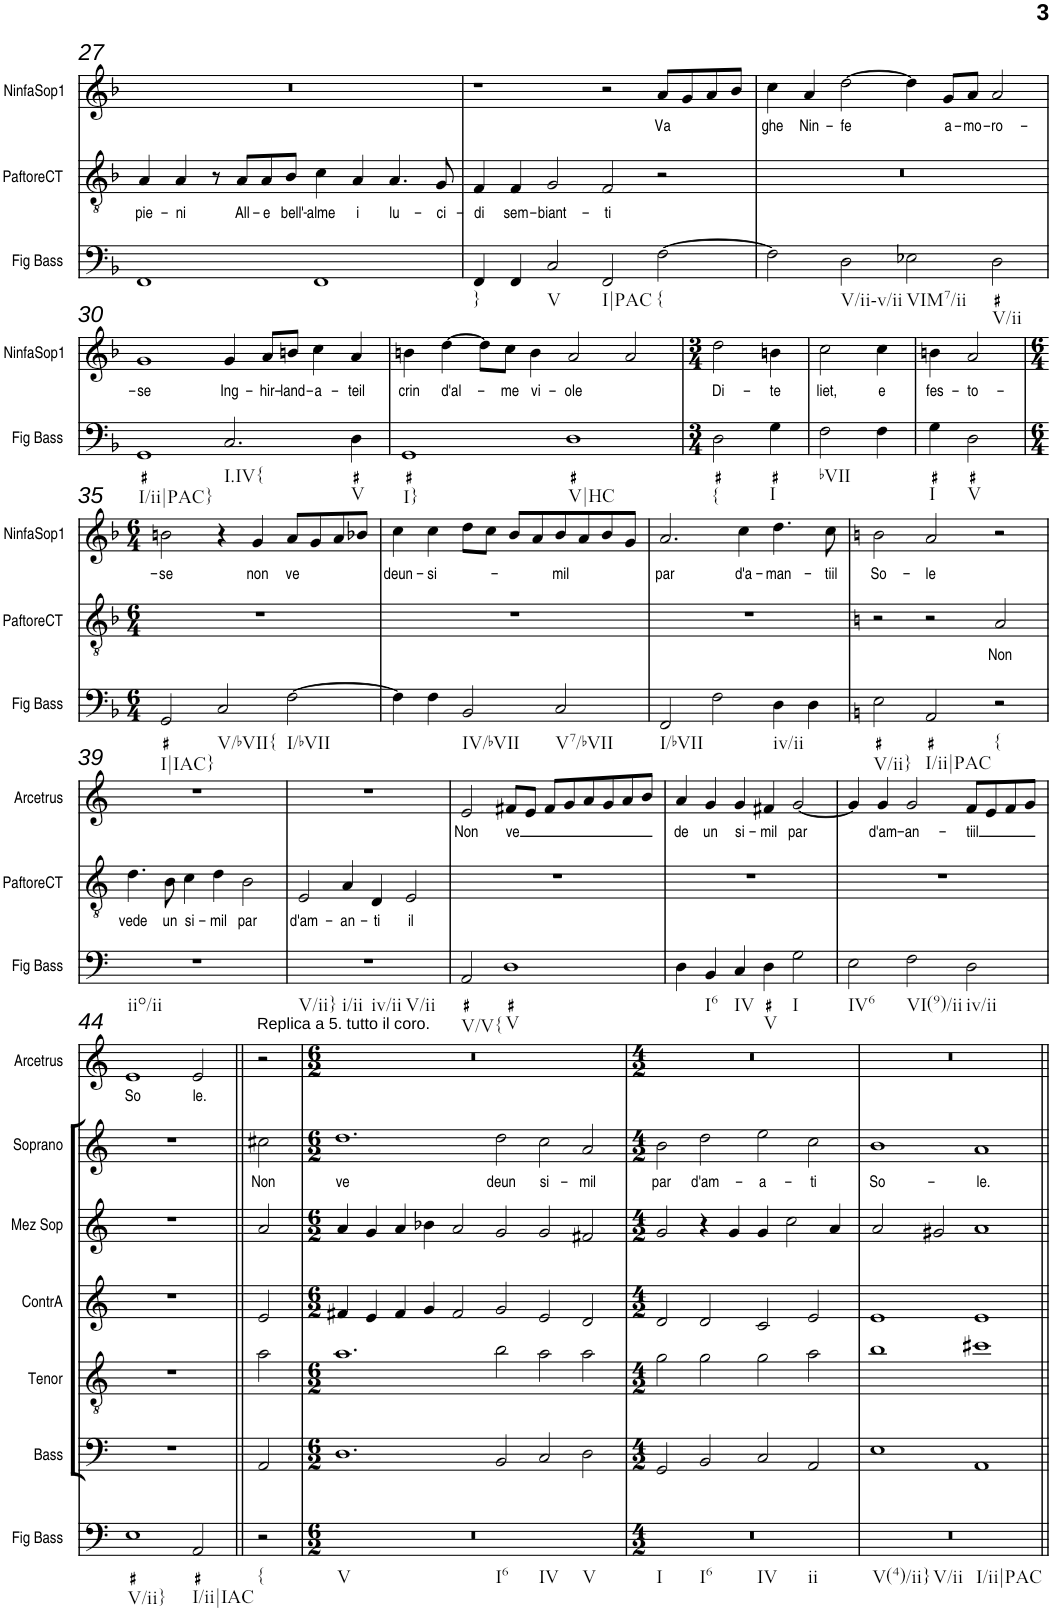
**kern	**kern	**text	**kern	**kern	**kern	**kern	**kern	**text	**kern	**text	**kern	**text
*part9	*part8	*part8	*part7	*part6	*part5	*part4	*part3	*part3	*part2	*part2	*part1	*part1
*staff9	*staff8	*staff8	*staff7	*staff6	*staff5	*staff4	*staff3	*staff3	*staff2	*staff2	*staff1	*staff1
*I"Fig Bass	*I"Paftore del Coro	*	*I"Bass	*I"Tenor	*I"ContrA	*I"Mez Sop	*I"Soprano	*	*I"NinfaSop1	*	*I"Arcetrus	*
*I'Fig Bass	*	*	*I'Bass	*I'Tenor	*I'ContrA	*I'Mez Sop	*I'Soprano	*	*I'NinfaSop1	*	*I'Arcetrus	*
!!LO:PB:g=z
*clefF4	*clefGv2	*	*clefF4	*clefGv2	*clefG2	*clefG2	*clefG2	*	*clefG2	*	*clefG2	*
*k[b-]	*k[b-]	*	*k[b-]	*k[b-]	*k[b-]	*k[b-]	*k[b-]	*	*k[b-]	*	*k[b-]	*
*M4/2	*M4/2	*	*M4/2	*M4/2	*M4/2	*M4/2	*M4/2	*	*M4/2	*	*M4/2	*
=27	=27	=27	=27	=27	=27	=27	=27	=27	=27	=27	=27	=27
!	!	!LO:LY:b	!	!	!	!	!	!	!	!	!	!
1FF	4A/	pie-	0r	0r	0r	0r	0r	.	0r	.	0r	.
!	!	!LO:LY:b	!	!	!	!	!	!	!	!	!	!
.	4A/	-ni	.	.	.	.	.	.	.	.	.	.
.	8r	.	.	.	.	.	.	.	.	.	.	.
!	!	!LO:LY:b	!	!	!	!	!	!	!	!	!	!
.	8A/L	All-	.	.	.	.	.	.	.	.	.	.
!	!	!LO:LY:b	!	!	!	!	!	!	!	!	!	!
.	8A/	-e	.	.	.	.	.	.	.	.	.	.
!	!	!LO:LY:b	!	!	!	!	!	!	!	!	!	!
.	8B-/J	bell'-	.	.	.	.	.	.	.	.	.	.
!	!	!LO:LY:b	!	!	!	!	!	!	!	!	!	!
1FF	4c\	-alme	.	.	.	.	.	.	.	.	.	.
!	!	!LO:LY:b	!	!	!	!	!	!	!	!	!	!
.	4A/	i	.	.	.	.	.	.	.	.	.	.
!	!	!LO:LY:b	!	!	!	!	!	!	!	!	!	!
.	4.A/	lu-	.	.	.	.	.	.	.	.	.	.
!	!	!LO:LY:b	!	!	!	!	!	!	!	!	!	!
.	8G/	-ci-	.	.	.	.	.	.	.	.	.	.
=28	=28	=28	=28	=28	=28	=28	=28	=28	=28	=28	=28	=28
!LO:TX:b:t=}	!	!	!	!	!	!	!	!	!	!	!	!
!	!	!LO:LY:b	!	!	!	!	!	!	!	!	!	!
4FF/	4F/	-di	0r	0r	0r	0r	0r	.	1r	.	0r	.
!	!	!LO:LY:b	!	!	!	!	!	!	!	!	!	!
4FF/	4F/	sem-	.	.	.	.	.	.	.	.	.	.
!LO:TX:b:t=V	!	!	!	!	!	!	!	!	!	!	!	!
!	!	!LO:LY:b	!	!	!	!	!	!	!	!	!	!
2C/	2G/	-biant-	.	.	.	.	.	.	.	.	.	.
!LO:TX:b:t=I|PAC	!	!	!	!	!	!	!	!	!	!	!	!
!	!	!LO:LY:b	!	!	!	!	!	!	!	!	!	!
2FF/	2F/	-ti	.	.	.	.	.	.	2r	.	.	.
!LO:TX:b:t={	!	!	!	!	!	!	!	!	!	!	!	!
!	!	!	!	!	!	!	!	!	!	!LO:LY:b	!	!
[2F\	2r	.	.	.	.	.	.	.	8a/L	Va	.	.
.	.	.	.	.	.	.	.	.	8g/	.	.	.
.	.	.	.	.	.	.	.	.	8a/	.	.	.
.	.	.	.	.	.	.	.	.	8b-/J	.	.	.
=29	=29	=29	=29	=29	=29	=29	=29	=29	=29	=29	=29	=29
!	!	!	!	!	!	!	!	!	!	!LO:LY:b	!	!
2F\]	0r	.	0r	0r	0r	0r	0r	.	4cc\	ghe	0r	.
!	!	!	!	!	!	!	!	!	!	!LO:LY:b	!	!
.	.	.	.	.	.	.	.	.	4a/	Nin-	.	.
!LO:TX:b:t=V/ii-v/ii	!	!	!	!	!	!	!	!	!	!	!	!
!	!	!	!	!	!	!	!	!	!	!LO:LY:b	!	!
2D\	.	.	.	.	.	.	.	.	[2dd\	-fe	.	.
!LO:TX:b:t=VIM7/ii	!	!	!	!	!	!	!	!	!	!	!	!
2E-X\	.	.	.	.	.	.	.	.	4dd\]	.	.	.
!	!	!	!	!	!	!	!	!	!	!LO:LY:b	!	!
.	.	.	.	.	.	.	.	.	8g/L	a-	.	.
!	!	!	!	!	!	!	!	!	!	!LO:LY:b	!	!
.	.	.	.	.	.	.	.	.	8a/J	-mo-	.	.
!LO:TX:b:t=V/ii	!	!	!	!	!	!	!	!	!	!	!	!
!	!	!	!	!	!	!	!	!	!	!LO:LY:b	!	!
2D\	.	.	.	.	.	.	.	.	2a/	-ro-	.	.
!!LO:LB:g=z
=30	=30	=30	=30	=30	=30	=30	=30	=30	=30	=30	=30	=30
!LO:TX:b:t=I/ii|PAC}	!	!	!	!	!	!	!	!	!	!	!	!
!	!	!	!	!	!	!	!	!	!	!LO:LY:b	!	!
1GG	0r	.	0r	0r	0r	0r	0r	.	1g	-se	0r	.
!LO:TX:b:t=I.IV{	!	!	!	!	!	!	!	!	!	!	!	!
!	!	!	!	!	!	!	!	!	!	!LO:LY:b	!	!
2.C/	.	.	.	.	.	.	.	.	4g/	Ing-	.	.
!	!	!	!	!	!	!	!	!	!	!LO:LY:b	!	!
.	.	.	.	.	.	.	.	.	8a/L	-hir-	.	.
!	!	!	!	!	!	!	!	!	!	!LO:LY:b	!	!
.	.	.	.	.	.	.	.	.	8bn/J	-land-	.	.
!	!	!	!	!	!	!	!	!	!	!LO:LY:b	!	!
.	.	.	.	.	.	.	.	.	4cc\	-a-	.	.
!LO:TX:b:t=V	!	!	!	!	!	!	!	!	!	!	!	!
!	!	!	!	!	!	!	!	!	!	!LO:LY:b	!	!
4D\	.	.	.	.	.	.	.	.	4a/	-teil	.	.
=31	=31	=31	=31	=31	=31	=31	=31	=31	=31	=31	=31	=31
!LO:TX:b:t=I}	!	!	!	!	!	!	!	!	!	!	!	!
!	!	!	!	!	!	!	!	!	!	!LO:LY:b	!	!
1GG	0r	.	0r	0r	0r	0r	0r	.	4bn\	crin	0r	.
!	!	!	!	!	!	!	!	!	!	!LO:LY:b	!	!
.	.	.	.	.	.	.	.	.	[4dd\	d'al-	.	.
.	.	.	.	.	.	.	.	.	8dd\L]	.	.	.
!	!	!	!	!	!	!	!	!	!	!LO:LY:b	!	!
.	.	.	.	.	.	.	.	.	8cc\J	-me	.	.
!	!	!	!	!	!	!	!	!	!	!LO:LY:b	!	!
.	.	.	.	.	.	.	.	.	4b\	vi-	.	.
!LO:TX:b:t=V|HC	!	!	!	!	!	!	!	!	!	!	!	!
!	!	!	!	!	!	!	!	!	!	!LO:LY:b	!	!
1D	.	.	.	.	.	.	.	.	2a/	-ole	.	.
.	.	.	.	.	.	.	.	.	2a/	.	.	.
=32	=32	=32	=32	=32	=32	=32	=32	=32	=32	=32	=32	=32
*M3/4	*M3/4	*	*M3/4	*M3/4	*M3/4	*M3/4	*M3/4	*	*M3/4	*	*M3/4	*
!LO:TX:b:t={	!	!	!	!	!	!	!	!	!	!	!	!
!	!	!	!	!	!	!	!	!	!	!LO:LY:b	!	!
2D\	2.r	.	2.r	2.r	2.r	2.r	2.r	.	2dd\	Di-	2.r	.
!LO:TX:b:t=I	!	!	!	!	!	!	!	!	!	!	!	!
!	!	!	!	!	!	!	!	!	!	!LO:LY:b	!	!
4G\	.	.	.	.	.	.	.	.	4bn\	-te	.	.
=33	=33	=33	=33	=33	=33	=33	=33	=33	=33	=33	=33	=33
!LO:TX:b:t=bVII	!	!	!	!	!	!	!	!	!	!	!	!
!	!	!	!	!	!	!	!	!	!	!LO:LY:b	!	!
2F\	2.r	.	2.r	2.r	2.r	2.r	2.r	.	2cc\	liet,	2.r	.
!	!	!	!	!	!	!	!	!	!	!LO:LY:b	!	!
4F\	.	.	.	.	.	.	.	.	4cc\	e	.	.
=34	=34	=34	=34	=34	=34	=34	=34	=34	=34	=34	=34	=34
!LO:TX:b:t=I	!	!	!	!	!	!	!	!	!	!	!	!
!	!	!	!	!	!	!	!	!	!	!LO:LY:b	!	!
4G\	2.r	.	2.r	2.r	2.r	2.r	2.r	.	4bn\	fes-	2.r	.
!LO:TX:b:t=V	!	!	!	!	!	!	!	!	!	!	!	!
!	!	!	!	!	!	!	!	!	!	!LO:LY:b	!	!
2D\	.	.	.	.	.	.	.	.	2a/	-to-	.	.
!!LO:LB:g=z
=35	=35	=35	=35	=35	=35	=35	=35	=35	=35	=35	=35	=35
*M6/4	*M6/4	*	*M6/4	*M6/4	*M6/4	*M6/4	*M6/4	*	*M6/4	*	*M6/4	*
!LO:TX:b:t=I|IAC}	!	!	!	!	!	!	!	!	!	!	!	!
!	!	!	!	!	!	!	!	!	!	!LO:LY:b	!	!
2GG/	1.r	.	1.r	1.r	1.r	1.r	1.r	.	2bn\	-se	1.r	.
!LO:TX:b:t=V/bVII{	!	!	!	!	!	!	!	!	!	!	!	!
2C/	.	.	.	.	.	.	.	.	4r	.	.	.
!	!	!	!	!	!	!	!	!	!	!LO:LY:b	!	!
.	.	.	.	.	.	.	.	.	4g/	non	.	.
!LO:TX:b:t=I/bVII	!	!	!	!	!	!	!	!	!	!	!	!
!	!	!	!	!	!	!	!	!	!	!LO:LY:b	!	!
[2F\	.	.	.	.	.	.	.	.	8a/L	ve	.	.
.	.	.	.	.	.	.	.	.	8g/	.	.	.
.	.	.	.	.	.	.	.	.	8a/	.	.	.
.	.	.	.	.	.	.	.	.	8b-X/J	.	.	.
=36	=36	=36	=36	=36	=36	=36	=36	=36	=36	=36	=36	=36
!	!	!	!	!	!	!	!	!	!	!LO:LY:b	!	!
4F\]	1.r	.	1.r	1.r	1.r	1.r	1.r	.	4cc\	deun-	1.r	.
!	!	!	!	!	!	!	!	!	!	!LO:LY:b	!	!
4F\	.	.	.	.	.	.	.	.	4cc\	-si-	.	.
!LO:TX:b:t=IV/bVII	!	!	!	!	!	!	!	!	!	!	!	!
2BB-/	.	.	.	.	.	.	.	.	8dd\L	.	.	.
.	.	.	.	.	.	.	.	.	8cc\J	.	.	.
.	.	.	.	.	.	.	.	.	8b-/L	.	.	.
.	.	.	.	.	.	.	.	.	8a/	.	.	.
!LO:TX:b:t=V7/bVII	!	!	!	!	!	!	!	!	!	!	!	!
!	!	!	!	!	!	!	!	!	!	!LO:LY:b	!	!
2C/	.	.	.	.	.	.	.	.	8b-/	mil	.	.
.	.	.	.	.	.	.	.	.	8a/	.	.	.
.	.	.	.	.	.	.	.	.	8b-/	.	.	.
.	.	.	.	.	.	.	.	.	8g/J	.	.	.
=37	=37	=37	=37	=37	=37	=37	=37	=37	=37	=37	=37	=37
!LO:TX:b:t=I/bVII	!	!	!	!	!	!	!	!	!	!	!	!
!	!	!	!	!	!	!	!	!	!	!LO:LY:b	!	!
2FF/	1.r	.	1.r	1.r	1.r	1.r	1.r	.	2.a/	par	1.r	.
2F\	.	.	.	.	.	.	.	.	.	.	.	.
!	!	!	!	!	!	!	!	!	!	!LO:LY:b	!	!
.	.	.	.	.	.	.	.	.	4cc\	d'a-	.	.
!LO:TX:b:t=iv/ii	!	!	!	!	!	!	!	!	!	!	!	!
!	!	!	!	!	!	!	!	!	!	!LO:LY:b	!	!
4D\	.	.	.	.	.	.	.	.	4.dd\	-man-	.	.
4D\	.	.	.	.	.	.	.	.	.	.	.	.
!	!	!	!	!	!	!	!	!	!	!LO:LY:b	!	!
.	.	.	.	.	.	.	.	.	8cc\	-tiil	.	.
=38	=38	=38	=38	=38	=38	=38	=38	=38	=38	=38	=38	=38
*k[]	*k[]	*	*k[]	*k[]	*k[]	*k[]	*k[]	*	*k[]	*	*k[]	*
!LO:TX:b:t=V/ii}	!	!	!	!	!	!	!	!	!	!	!	!
!	!	!	!	!	!	!	!	!	!	!LO:LY:b	!	!
2E\	2r	.	2r	2r	2r	2r	2r	.	2b\	So-	2r	.
!LO:TX:b:t=I/ii|PAC	!	!	!	!	!	!	!	!	!	!	!	!
!	!	!	!	!	!	!	!	!	!	!LO:LY:b	!	!
2AA/	2r	.	1r	1r	1r	1r	1r	.	2a/	-le	1r	.
!LO:TX:b:t={	!	!	!	!	!	!	!	!	!	!	!	!
!	!	!LO:LY:b	!	!	!	!	!	!	!	!	!	!
2r	2A/	Non	.	.	.	.	.	.	2r	.	.	.
!!LO:LB:g=z
=39	=39	=39	=39	=39	=39	=39	=39	=39	=39	=39	=39	=39
!LO:TX:b:t=iio/ii	!	!	!	!	!	!	!	!	!	!	!	!
!	!	!LO:LY:b	!	!	!	!	!	!	!	!	!	!
1.r	4.d\	vede	1.r	1.r	1.r	1.r	1.r	.	1.r	.	1.r	.
!	!	!LO:LY:b	!	!	!	!	!	!	!	!	!	!
.	8B\	un	.	.	.	.	.	.	.	.	.	.
!	!	!LO:LY:b	!	!	!	!	!	!	!	!	!	!
.	4c\	si-	.	.	.	.	.	.	.	.	.	.
!	!	!LO:LY:b	!	!	!	!	!	!	!	!	!	!
.	4d\	-mil	.	.	.	.	.	.	.	.	.	.
!	!	!LO:LY:b	!	!	!	!	!	!	!	!	!	!
.	2B\	par	.	.	.	.	.	.	.	.	.	.
=40	=40	=40	=40	=40	=40	=40	=40	=40	=40	=40	=40	=40
!LO:TX:b:t=V/ii}	!	!	!	!	!	!	!	!	!	!	!	!
!LO:TX:b:t=i/ii	!	!	!	!	!	!	!	!	!	!	!	!
!LO:TX:b:t=iv/ii	!	!	!	!	!	!	!	!	!	!	!	!
!LO:TX:b:t=V/ii	!	!	!	!	!	!	!	!	!	!	!	!
!	!	!LO:LY:b	!	!	!	!	!	!	!	!	!	!
1.r	2E/	d'am-	1.r	1.r	1.r	1.r	1.r	.	1.r	.	1.r	.
!	!	!LO:LY:b	!	!	!	!	!	!	!	!	!	!
.	4A/	-an-	.	.	.	.	.	.	.	.	.	.
!	!	!LO:LY:b	!	!	!	!	!	!	!	!	!	!
.	4D/	-ti	.	.	.	.	.	.	.	.	.	.
!	!	!LO:LY:b	!	!	!	!	!	!	!	!	!	!
.	2E/	il	.	.	.	.	.	.	.	.	.	.
=41	=41	=41	=41	=41	=41	=41	=41	=41	=41	=41	=41	=41
*	*	*	*	*clefGv2	*clefG2	*clefG2	*clefG2	*	*	*	*	*
!LO:TX:b:t=V/V{	!	!	!	!	!	!	!	!	!	!	!	!
!	!	!	!	!	!	!	!	!	!	!	!	!LO:LY:b
2AA/	1.r	.	1.r	1.r	1.r	1.r	1.r	.	1.r	.	2e/	Non
!LO:TX:b:t=V	!	!	!	!	!	!	!	!	!	!	!	!
!	!	!	!	!	!	!	!	!	!	!	!	!LO:LY:b
1D	.	.	.	.	.	.	.	.	.	.	8f#X/L	ve
.	.	.	.	.	.	.	.	.	.	.	8e/J	.
.	.	.	.	.	.	.	.	.	.	.	8f#/L	.
.	.	.	.	.	.	.	.	.	.	.	8g/	.
.	.	.	.	.	.	.	.	.	.	.	8a/	.
.	.	.	.	.	.	.	.	.	.	.	8g/	.
.	.	.	.	.	.	.	.	.	.	.	8a/	.
.	.	.	.	.	.	.	.	.	.	.	8b/J	.
=42	=42	=42	=42	=42	=42	=42	=42	=42	=42	=42	=42	=42
!	!	!	!	!	!	!	!	!	!	!	!	!LO:LY:b
4D\	1.r	.	1.r	1.r	1.r	1.r	1.r	.	1.r	.	4a/	de
!LO:TX:b:t=I6	!	!	!	!	!	!	!	!	!	!	!	!
!	!	!	!	!	!	!	!	!	!	!	!	!LO:LY:b
4BB/	.	.	.	.	.	.	.	.	.	.	4g/	un
!LO:TX:b:t=IV	!	!	!	!	!	!	!	!	!	!	!	!
!	!	!	!	!	!	!	!	!	!	!	!	!LO:LY:b
4C/	.	.	.	.	.	.	.	.	.	.	4g/	si-
!LO:TX:b:t=V	!	!	!	!	!	!	!	!	!	!	!	!
!	!	!	!	!	!	!	!	!	!	!	!	!LO:LY:b
4D\	.	.	.	.	.	.	.	.	.	.	4f#X/	-mil
!LO:TX:b:t=I	!	!	!	!	!	!	!	!	!	!	!	!
!	!	!	!	!	!	!	!	!	!	!	!	!LO:LY:b
2G\	.	.	.	.	.	.	.	.	.	.	[2g/	par
=43	=43	=43	=43	=43	=43	=43	=43	=43	=43	=43	=43	=43
!LO:TX:b:t=IV6	!	!	!	!	!	!	!	!	!	!	!	!
2E\	1.r	.	1.r	1.r	1.r	1.r	1.r	.	1.r	.	4g/]	.
!	!	!	!	!	!	!	!	!	!	!	!	!LO:LY:b
.	.	.	.	.	.	.	.	.	.	.	4g/	d'am-
!LO:TX:b:t=VI(9)/ii	!	!	!	!	!	!	!	!	!	!	!	!
!	!	!	!	!	!	!	!	!	!	!	!	!LO:LY:b
2F\	.	.	.	.	.	.	.	.	.	.	2g/	-an-
!LO:TX:b:t=iv/ii	!	!	!	!	!	!	!	!	!	!	!	!
!	!	!	!	!	!	!	!	!	!	!	!	!LO:LY:b
2D\	.	.	.	.	.	.	.	.	.	.	8f/L	-tiil
.	.	.	.	.	.	.	.	.	.	.	8e/	.
.	.	.	.	.	.	.	.	.	.	.	8f/	.
.	.	.	.	.	.	.	.	.	.	.	8g/J	.
!!LO:LB:g=z
=44	=44	=44	=44	=44	=44	=44	=44	=44	=44	=44	=44	=44
!LO:TX:b:t=V/ii}	!	!	!	!	!	!	!	!	!	!	!	!
!	!	!	!	!	!	!	!	!	!	!	!	!LO:LY:b
1E	1.r	.	1.r	1.r	1.r	1.r	1.r	.	1.r	.	1e	So
!LO:TX:b:t=I/ii|IAC	!	!	!	!	!	!	!	!	!	!	!	!
!	!	!	!	!	!	!	!	!	!	!	!	!LO:LY:b
2AA/	.	.	.	.	.	.	.	.	.	.	2e/	le.
=44X1||	=44X1||	=44X1||	=44X1||	=44X1||	=44X1||	=44X1||	=44X1||	=44X1||	=44X1||	=44X1||	=44X1||	=44X1||
!	!	!	!	!	!	!	!	!	!	!	!LO:TX:a:t=Replica a 5. tutto il coro.	!
!LO:TX:b:t={	!	!	!	!	!	!	!	!	!	!	!	!
!	!	!	!	!	!	!	!	!LO:LY:b	!	!	!	!
2r	2r	.	2AA/	2a\	2e/	2a/	2cc#X\	Non	2r	.	2r	.
=45	=45	=45	=45	=45	=45	=45	=45	=45	=45	=45	=45	=45
*M6/2	*M6/2	*	*M6/2	*M6/2	*M6/2	*M6/2	*M6/2	*	*M6/2	*	*M6/2	*
!LO:TX:b:t=V	!	!	!	!	!	!	!	!	!	!	!	!
!LO:TX:b:t=I6	!	!	!	!	!	!	!	!	!	!	!	!
!LO:TX:b:t=IV	!	!	!	!	!	!	!	!	!	!	!	!
!LO:TX:b:t=V	!	!	!	!	!	!	!	!	!	!	!	!
!	!	!	!	!	!	!	!	!LO:LY:b	!	!	!	!
0.r	0.r	.	1.D	1.a	4f#X/	4a/	1.dd	ve	0.r	.	0.r	.
.	.	.	.	.	4e/	4g/	.	.	.	.	.	.
.	.	.	.	.	4f#/	4a/	.	.	.	.	.	.
.	.	.	.	.	4g/	4b-X\	.	.	.	.	.	.
.	.	.	.	.	2f#/	2a/	.	.	.	.	.	.
!	!	!	!	!	!	!	!	!LO:LY:b	!	!	!	!
.	.	.	2BB/	2b\	2g/	2g/	2dd\	deun	.	.	.	.
!	!	!	!	!	!	!	!	!LO:LY:b	!	!	!	!
.	.	.	2C/	2a\	2e/	2g/	2cc\	si-	.	.	.	.
!	!	!	!	!	!	!	!	!LO:LY:b	!	!	!	!
.	.	.	2D\	2a\	2d/	2f#X/	2a/	-mil	.	.	.	.
=46	=46	=46	=46	=46	=46	=46	=46	=46	=46	=46	=46	=46
*M4/2	*M4/2	*	*M4/2	*M4/2	*M4/2	*M4/2	*M4/2	*	*M4/2	*	*M4/2	*
!LO:TX:b:t=I	!	!	!	!	!	!	!	!	!	!	!	!
!LO:TX:b:t=I6	!	!	!	!	!	!	!	!	!	!	!	!
!LO:TX:b:t=IV	!	!	!	!	!	!	!	!	!	!	!	!
!LO:TX:b:t=ii	!	!	!	!	!	!	!	!	!	!	!	!
!	!	!	!	!	!	!	!	!LO:LY:b	!	!	!	!
0r	0r	.	2GG/	2g\	2d/	2g/	2b\	par	0r	.	0r	.
!	!	!	!	!	!	!	!	!LO:LY:b	!	!	!	!
.	.	.	2BB/	2g\	2d/	4r	2dd\	d'am-	.	.	.	.
.	.	.	.	.	.	4g/	.	.	.	.	.	.
!	!	!	!	!	!	!	!	!LO:LY:b	!	!	!	!
.	.	.	2C/	2g\	2c/	4g/	2ee\	-a-	.	.	.	.
.	.	.	.	.	.	2cc\	.	.	.	.	.	.
!	!	!	!	!	!	!	!	!LO:LY:b	!	!	!	!
.	.	.	2AA/	2a\	2e/	.	2cc\	-ti	.	.	.	.
.	.	.	.	.	.	4a/	.	.	.	.	.	.
=47	=47	=47	=47	=47	=47	=47	=47	=47	=47	=47	=47	=47
!LO:TX:b:t=V(4)/ii}	!	!	!	!	!	!	!	!	!	!	!	!
!LO:TX:b:t=V/ii	!	!	!	!	!	!	!	!	!	!	!	!
!LO:TX:b:t=I/ii|PAC	!	!	!	!	!	!	!	!	!	!	!	!
!	!	!	!	!	!	!	!	!LO:LY:b	!	!	!	!
0r	0r	.	1E	1b	1e	2a/	1b	So-	0r	.	0r	.
.	.	.	.	.	.	2g#X/	.	.	.	.	.	.
!	!	!	!	!	!	!	!	!LO:LY:b	!	!	!	!
.	.	.	1AA	1cc#X	1e	1a	1a	-le.	.	.	.	.
=||	=||	=||	=||	=||	=||	=||	=||	=||	=||	=||	=||	=||
*-	*-	*-	*-	*-	*-	*-	*-	*-	*-	*-	*-	*-
